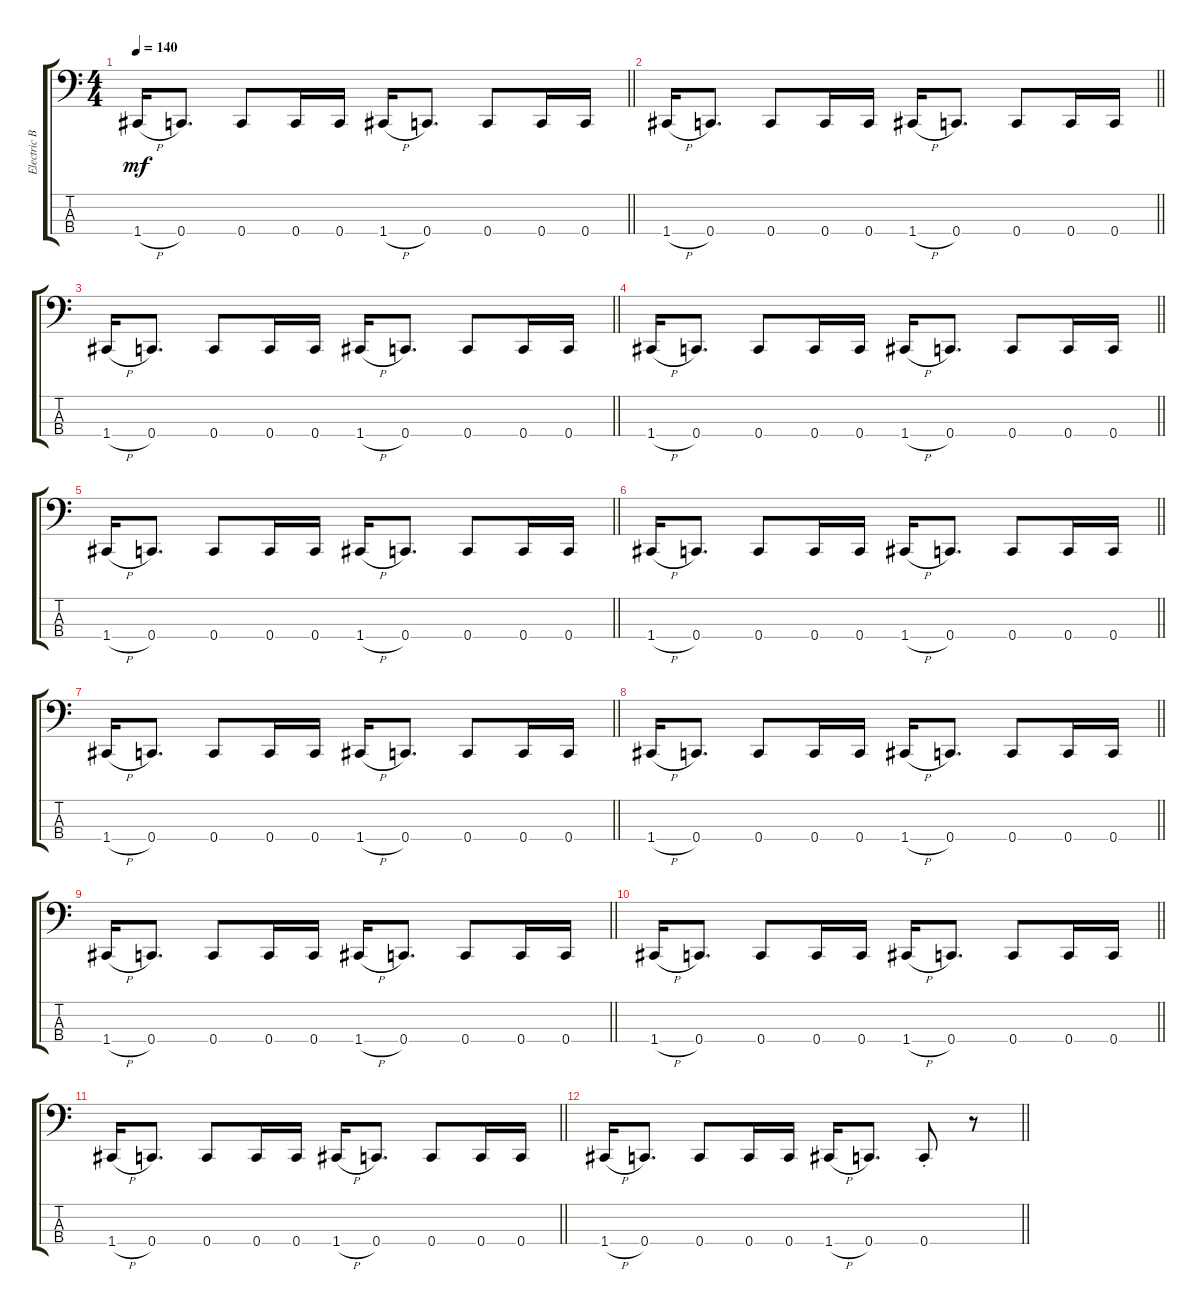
\track ("Electric Bass" "Electric B") {instrument electricbasspick}
\staff {score tabs}
\tuning (F2 C2 G1 C1) {hide}
\ts (4 4)
\tempo 140
\clef f4
\barLineRight lightlight
\ks c
1.4{h}.16{dy mf} 0.4.8{d} 0.4.8 0.4.16 0.4.16 1.4{h}.16 0.4.8{d} 0.4.8 0.4.16 0.4.16 |
\barLineRight lightlight
1.4{h}.16 0.4.8{d} 0.4.8 0.4.16 0.4.16 1.4{h}.16 0.4.8{d} 0.4.8 0.4.16 0.4.16 |
\barLineRight lightlight
1.4{h}.16 0.4.8{d} 0.4.8 0.4.16 0.4.16 1.4{h}.16 0.4.8{d} 0.4.8 0.4.16 0.4.16 |
\barLineRight lightlight
1.4{h}.16 0.4.8{d} 0.4.8 0.4.16 0.4.16 1.4{h}.16 0.4.8{d} 0.4.8 0.4.16 0.4.16 |
\barLineRight lightlight
1.4{h}.16 0.4.8{d} 0.4.8 0.4.16 0.4.16 1.4{h}.16 0.4.8{d} 0.4.8 0.4.16 0.4.16 |
\barLineRight lightlight
1.4{h}.16 0.4.8{d} 0.4.8 0.4.16 0.4.16 1.4{h}.16 0.4.8{d} 0.4.8 0.4.16 0.4.16 |
\barLineRight lightlight
1.4{h}.16 0.4.8{d} 0.4.8 0.4.16 0.4.16 1.4{h}.16 0.4.8{d} 0.4.8 0.4.16 0.4.16 |
\barLineRight lightlight
1.4{h}.16 0.4.8{d} 0.4.8 0.4.16 0.4.16 1.4{h}.16 0.4.8{d} 0.4.8 0.4.16 0.4.16 |
\barLineRight lightlight
1.4{h}.16 0.4.8{d} 0.4.8 0.4.16 0.4.16 1.4{h}.16 0.4.8{d} 0.4.8 0.4.16 0.4.16 |
\barLineRight lightlight
1.4{h}.16 0.4.8{d} 0.4.8 0.4.16 0.4.16 1.4{h}.16 0.4.8{d} 0.4.8 0.4.16 0.4.16 |
\barLineRight lightlight
1.4{h}.16 0.4.8{d} 0.4.8 0.4.16 0.4.16 1.4{h}.16 0.4.8{d} 0.4.8 0.4.16 0.4.16 |
\barLineRight lightlight
1.4{h}.16 0.4.8{d} 0.4.8 0.4.16 0.4.16 1.4{h}.16 0.4.8{d} 0.4{st}.8 r.8
